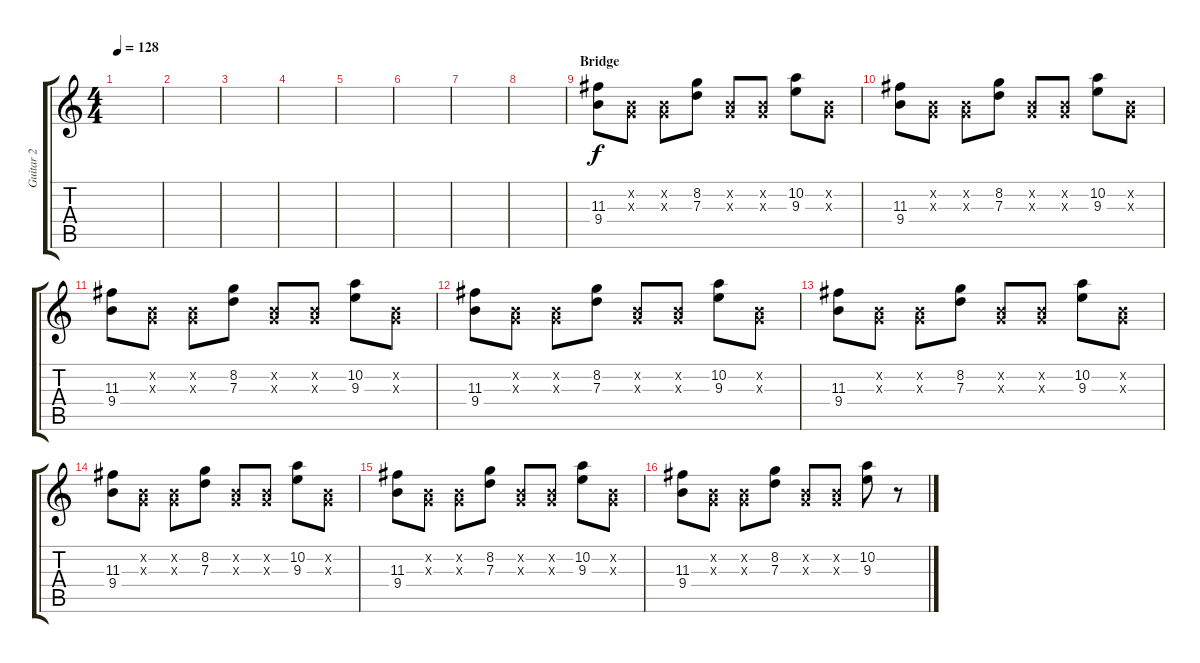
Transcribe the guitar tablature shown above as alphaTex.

\track ("Guitar 2" "Guitar 2") {instrument distortionguitar}
\staff {score tabs}
\tuning (E4 B3 G3 D3 A2 E2) {hide}
\ts (4 4)
\tempo 128
\clef g2
\ks c
|
|
|
|
|
|
|
|
\section ("" "Bridge")
(11.3 9.4).8 (0.2{x} 0.3{x}).8 (0.2{x} 0.3{x}).8 (8.2 7.3).8 (0.2{x} 0.3{x}).8 (0.2{x} 0.3{x}).8 (10.2 9.3).8 (0.2{x} 0.3{x}).8 |
(11.3 9.4).8 (0.2{x} 0.3{x}).8 (0.2{x} 0.3{x}).8 (8.2 7.3).8 (0.2{x} 0.3{x}).8 (0.2{x} 0.3{x}).8 (10.2 9.3).8 (0.2{x} 0.3{x}).8 |
(11.3 9.4).8 (0.2{x} 0.3{x}).8 (0.2{x} 0.3{x}).8 (8.2 7.3).8 (0.2{x} 0.3{x}).8 (0.2{x} 0.3{x}).8 (10.2 9.3).8 (0.2{x} 0.3{x}).8 |
(11.3 9.4).8 (0.2{x} 0.3{x}).8 (0.2{x} 0.3{x}).8 (8.2 7.3).8 (0.2{x} 0.3{x}).8 (0.2{x} 0.3{x}).8 (10.2 9.3).8 (0.2{x} 0.3{x}).8 |
(11.3 9.4).8 (0.2{x} 0.3{x}).8 (0.2{x} 0.3{x}).8 (8.2 7.3).8 (0.2{x} 0.3{x}).8 (0.2{x} 0.3{x}).8 (10.2 9.3).8 (0.2{x} 0.3{x}).8 |
(11.3 9.4).8 (0.2{x} 0.3{x}).8 (0.2{x} 0.3{x}).8 (8.2 7.3).8 (0.2{x} 0.3{x}).8 (0.2{x} 0.3{x}).8 (10.2 9.3).8 (0.2{x} 0.3{x}).8 |
(11.3 9.4).8 (0.2{x} 0.3{x}).8 (0.2{x} 0.3{x}).8 (8.2 7.3).8 (0.2{x} 0.3{x}).8 (0.2{x} 0.3{x}).8 (10.2 9.3).8 (0.2{x} 0.3{x}).8 |
(11.3 9.4).8 (0.2{x} 0.3{x}).8 (0.2{x} 0.3{x}).8 (8.2 7.3).8 (0.2{x} 0.3{x}).8 (0.2{x} 0.3{x}).8 (10.2 9.3).8 r.8
